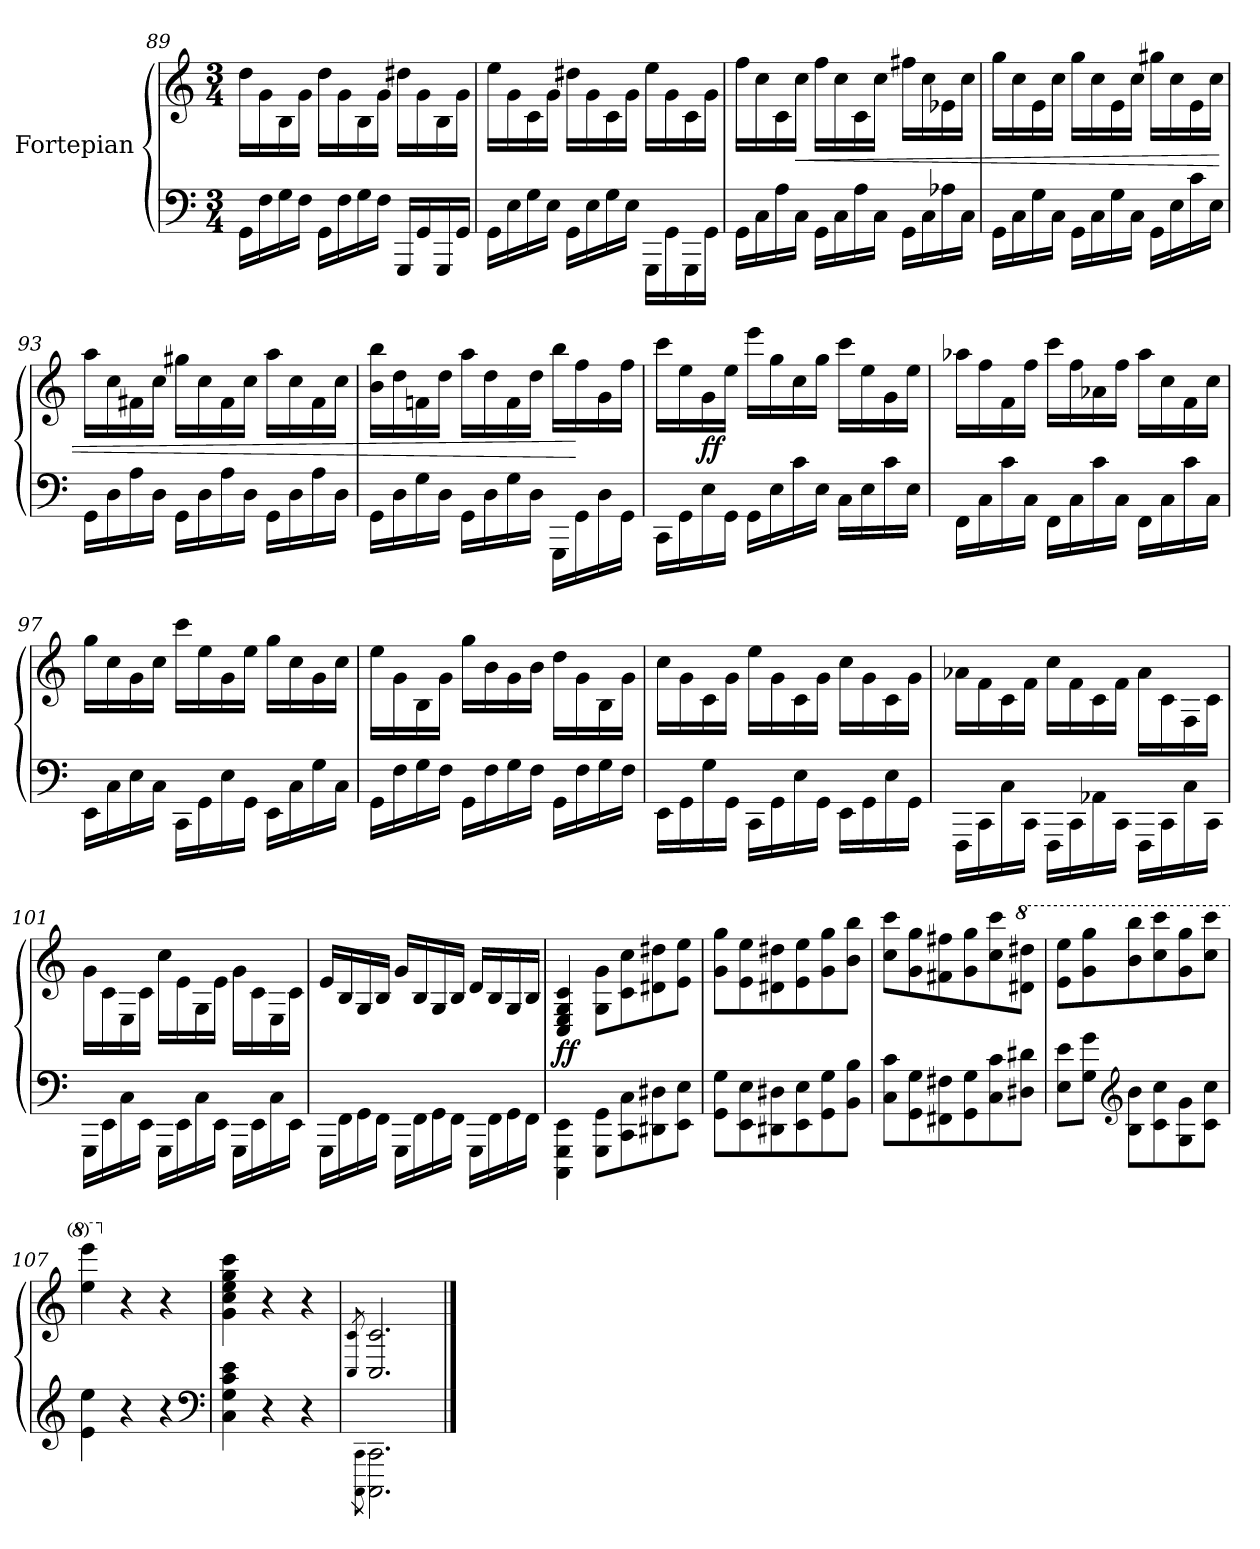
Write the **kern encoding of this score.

**kern	**kern	**dynam
*part1	*part1	*part1
*staff2	*staff1	*staff1/2
*I"Fortepian	*	*
*clefF4	*clefG2	*
*k[]	*k[]	*
*M3/4	*M3/4	*
=89	=89	=89
16GG\LL	16dd\LL	.
16F\	16g\	.
16G\	16B\	.
16F\JJ	16g\JJ	.
16GG\LL	16dd\LL	.
16F\	16g\	.
16G\	16B\	.
16F\JJ	16g\JJ	.
16GGG/LL	16dd#X\LL	.
16GG/	16g\	.
16GGG/	16B\	.
16GG/JJ	16g\JJ	.
=90	=90	=90
16GG\LL	16ee\LL	.
16E\	16g\	.
16G\	16c\	.
16E\JJ	16g\JJ	.
16GG\LL	16dd#X\LL	.
16E\	16g\	.
16G\	16c\	.
16E\JJ	16g\JJ	.
16GGG\LL	16ee\LL	.
16GG\	16g\	.
16GGG\	16c\	.
16GG\JJ	16g\JJ	.
=91	=91	=91
16GG\LL	16ff\LL	.
16C\	16cc\	.
16A\	16c\	.
16C\JJ	16cc\JJ	<
16GG\LL	16ff\LL	.
16C\	16cc\	.
16A\	16c\	.
16C\JJ	16cc\JJ	.
16GG\LL	16ff#X\LL	.
16C\	16cc\	.
16A-X\	16e-X\	.
16C\JJ	16cc\JJ	.
=92	=92	=92
16GG\LL	16gg\LL	.
16C\	16cc\	.
16G\	16e\	.
16C\JJ	16cc\JJ	.
16GG\LL	16gg\LL	.
16C\	16cc\	.
16G\	16e\	.
16C\JJ	16cc\JJ	.
16GG\LL	16gg#X\LL	.
16E\	16cc\	.
16c\	16e\	.
16E\JJ	16cc\JJ	.
=93	=93	=93
16GG\LL	16aa\LL	.
16D\	16cc\	.
16A\	16f#X\	.
16D\JJ	16cc\JJ	.
16GG\LL	16gg#X\LL	.
16D\	16cc\	.
16A\	16f#\	.
16D\JJ	16cc\JJ	.
16GG\LL	16aa\LL	.
16D\	16cc\	.
16A\	16f#\	.
16D\JJ	16cc\JJ	.
=94	=94	=94
16GG\LL	16b\ 16bb\LL	.
16D\	16dd\	.
16G\	16fn\	.
16D\JJ	16dd\JJ	.
16GG\LL	16aa\LL	.
16D\	16dd\	.
16G\	16f\	.
16D\JJ	16dd\JJ	.
16GGG\LL	16bb\LL	.
16GG\	16ff\	[
16D\	16g\	.
16GG\JJ	16ff\JJ	.
=95	=95	=95
16CC\LL	16ccc\LL	.
16GG\	16ee\	.
16E\	16g\	ff.
16GG\JJ	16ee\JJ	.
16GG\LL	16eee\LL	.
16E\	16gg\	.
16c\	16cc\	.
16E\JJ	16gg\JJ	.
16C\LL	16ccc\LL	.
16E\	16ee\	.
16c\	16g\	.
16E\JJ	16ee\JJ	.
=96	=96	=96
16FF\LL	16aa-X\LL	.
16C\	16ff\	.
16c\	16f\	.
16C\JJ	16ff\JJ	.
16FF\LL	16ccc\LL	.
16C\	16ff\	.
16c\	16a-X\	.
16C\JJ	16ff\JJ	.
16FF\LL	16aa-\LL	.
16C\	16cc\	.
16c\	16f\	.
16C\JJ	16cc\JJ	.
=97	=97	=97
16EE\LL	16gg\LL	.
16C\	16cc\	.
16E\	16g\	.
16C\JJ	16cc\JJ	.
16CC\LL	16ccc\LL	.
16GG\	16ee\	.
16E\	16g\	.
16GG\JJ	16ee\JJ	.
16EE\LL	16gg\LL	.
16C\	16cc\	.
16G\	16g\	.
16C\JJ	16cc\JJ	.
=98	=98	=98
16GG\LL	16ee\LL	.
16F\	16g\	.
16G\	16B\	.
16F\JJ	16g\JJ	.
16GG\LL	16gg\LL	.
16F\	16b\	.
16G\	16g\	.
16F\JJ	16b\JJ	.
16GG\LL	16dd\LL	.
16F\	16g\	.
16G\	16B\	.
16F\JJ	16g\JJ	.
=99	=99	=99
16EE\LL	16cc\LL	.
16GG\	16g\	.
16G\	16c\	.
16GG\JJ	16g\JJ	.
16CC\LL	16ee\LL	.
16GG\	16g\	.
16E\	16c\	.
16GG\JJ	16g\JJ	.
16EE\LL	16cc\LL	.
16GG\	16g\	.
16E\	16c\	.
16GG\JJ	16g\JJ	.
=100	=100	=100
16FFF\LL	16a-X\LL	.
16CC\	16f\	.
16C\	16c\	.
16CC\JJ	16f\JJ	.
16FFF\LL	16cc\LL	.
16CC\	16f\	.
16AA-X\	16c\	.
16CC\JJ	16f\JJ	.
16FFF\LL	16a-\LL	.
16CC\	16c\	.
16C\	16F\	.
16CC\JJ	16c\JJ	.
=101	=101	=101
16GGG\LL	16g\LL	.
16EE\	16c\	.
16C\	16E\	.
16EE\JJ	16c\JJ	.
16GGG\LL	16cc\LL	.
16EE\	16e\	.
16C\	16G\	.
16EE\JJ	16e\JJ	.
16GGG\LL	16g\LL	.
16EE\	16c\	.
16C\	16E\	.
16EE\JJ	16c\JJ	.
=102	=102	=102
16GGG\LL	16e/LL	.
16FF\	16B/	.
16GG\	16G/	.
16FF\JJ	16B/JJ	.
16GGG\LL	16g/LL	.
16FF\	16B/	.
16GG\	16G/	.
16FF\JJ	16B/JJ	.
16GGG\LL	16d/LL	.
16FF\	16B/	.
16GG\	16G/	.
16FF\JJ	16B/JJ	.
=103	=103	=103
4CCC\ 4GGG\ 4EE\	4C/ 4E/ 4G/ 4c/	ff
8GGG\ 8GG\L	8G\ 8g\L	.
8CC\ 8C\	8c\ 8cc\	.
8DD#X\ 8D#X\	8d#X\ 8dd#X\	.
8EE\ 8E\J	8e\ 8ee\J	.
=104	=104	=104
8GG\ 8G\L	8g\ 8gg\L	.
8EE\ 8E\	8e\ 8ee\	.
8DD#X\ 8D#X\	8d#X\ 8dd#X\	.
8EE\ 8E\	8e\ 8ee\	.
8GG\ 8G\	8g\ 8gg\	.
8BB\ 8B\J	8b\ 8bb\J	.
=105	=105	=105
8C\ 8c\L	8cc\ 8ccc\L	.
8GG\ 8G\	8g\ 8gg\	.
8FF#X\ 8F#X\	8f#X\ 8ff#X\	.
8GG\ 8G\	8g\ 8gg\	.
8C\ 8c\	8cc\ 8ccc\	.
*	*8va	*
8D#X\ 8d#X\J	8dd#X\ 8ddd#X\J	.
=106	=106	=106
8E\ 8e\L	8ee\ 8eee\L	.
8G\ 8g\J	8gg\ 8ggg\	.
*clefG2	*	*
8B\ 8b\L	8bb\ 8bbb\	.
8c\ 8cc\	8ccc\ 8cccc\	.
8G\ 8g\	8gg\ 8ggg\	.
8c\ 8cc\J	8ccc\ 8cccc\J	.
=107	=107	=107
4e\ 4ee\	4eee\ 4eeee\	.
*	*X8va	*
4r	4r	.
4r	4r	.
*clefF4	*	*
=108	=108	=108
4C\ 4G\ 4c\ 4e\	4g\ 4cc\ 4ee\ 4gg\ 4ccc\	.
4r	4r	.
4r	4r	.
=109	=109	=109
8qCCC\ 8qCC\	8qC/ 8qc/	.
2.CCC\ 2.CC\	2.C/ 2.c/	.
==	==	==
*-	*-	*-
